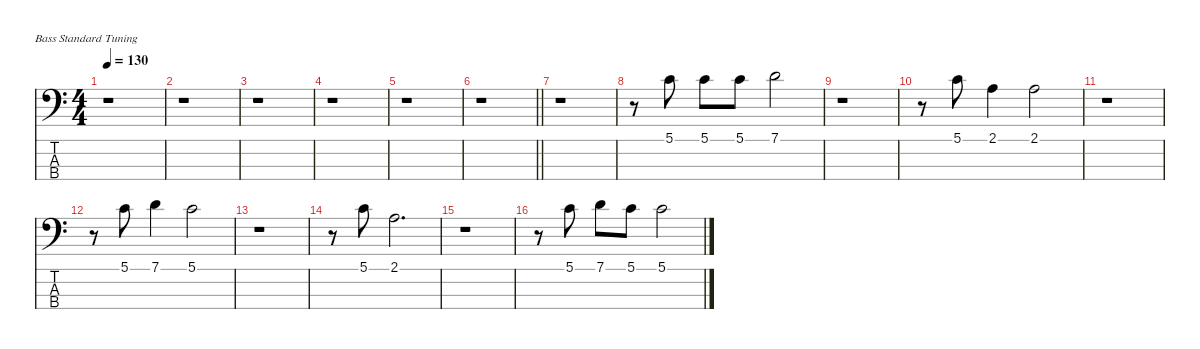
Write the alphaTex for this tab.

\defaultSystemsLayout 4
\hideDynamics
\bracketExtendMode nobrackets
\singleTrackTrackNamePolicy hidden
\multiTrackTrackNamePolicy hidden
\otherSystemsTrackNameOrientation horizontal
\track ("Bass guitar" "el.guit.") {defaultSystemsLayout 8 instrument electricguitarclean}
\staff {score tabs}
\tuning (G2 D2 A1 E1)
\ts (4 4)
\tempo 130
\clef f4
\ks c
r.1{dy f beam Down} |
r.1{beam Down} |
r.1{beam Down} |
r.1{beam Down} |
r.1{beam Down} |
\barLineRight lightlight
r.1{beam Down} |
r.1{beam Down} |
r.8{beam Down} 5.1.8{beam Down} 5.1.8{beam Down} 5.1.8{beam Down} 7.1.2{beam Down} |
r.1{beam Down} |
r.8{beam Down} 5.1.8{beam Down} 2.1.4{beam Down} 2.1.2{beam Down} |
r.1{beam Down} |
r.8{beam Down} 5.1.8{beam Down} 7.1.4{beam Down} 5.1.2{beam Down} |
r.1{beam Down} |
r.8{beam Down} 5.1.8{beam Down} 2.1.2{d beam Down} |
r.1{beam Down} |
r.8{beam Down} 5.1.8{beam Down} 7.1.8{beam Down} 5.1.8{beam Down} 5.1.2{beam Down}
